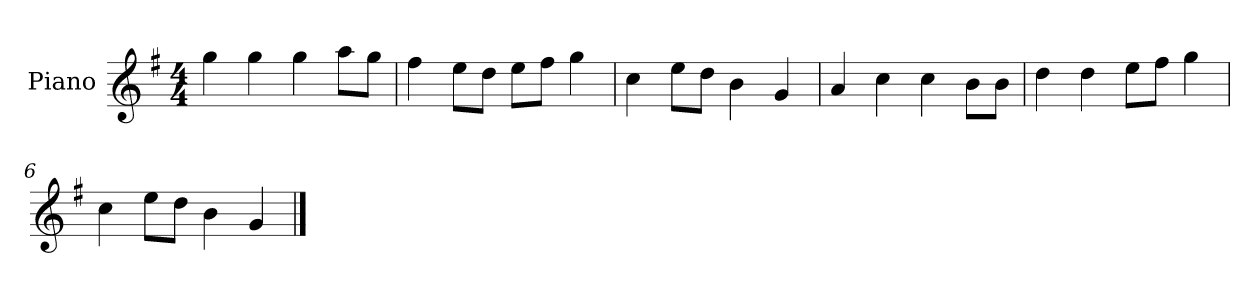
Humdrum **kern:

**kern
*part1
*staff1
*I"Piano
*I'P-no
*clefG2
*k[f#]
*M4/4
*MM90
=1
4gg\
4gg\
4gg\
8aa\L
8gg\J
=2
4ff#\
8ee\L
8dd\J
8ee\L
8ff#\J
4gg\
=3
4cc\
8ee\L
8dd\J
4b\
4g/
=4
4a/
4cc\
4cc\
8b\L
8b\J
=5
4dd\
4dd\
8ee\L
8ff#\J
4gg\
=6
4cc\
8ee\L
8dd\J
4b\
4g/
==
*-
